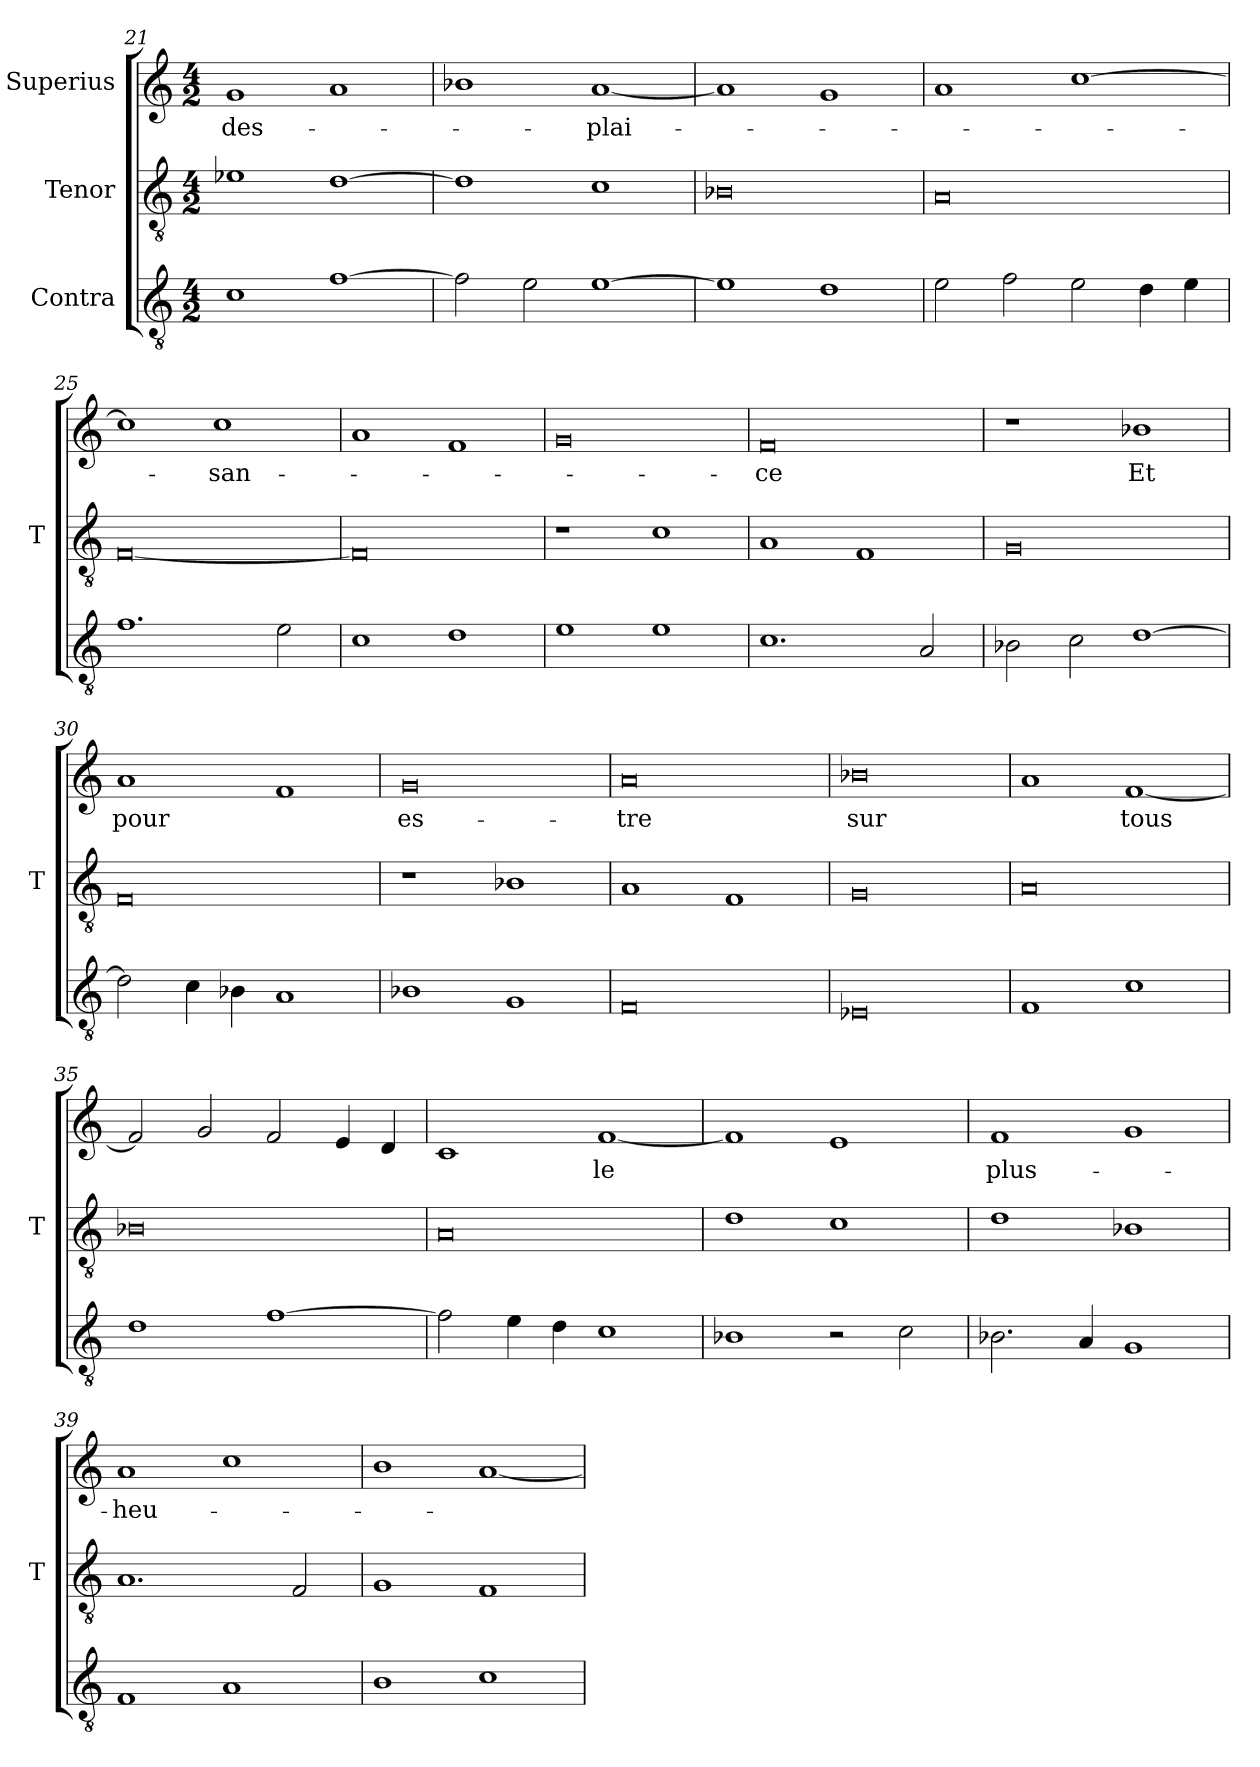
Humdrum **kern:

**kern	**kern	**kern	**text
*part3	*part2	*part1	*part1
*staff3	*staff2	*staff1	*staff1
*I"Contra	*I"Tenor	*I"Superius	*
*	*I'T	*	*
*clefGv2	*clefGv2	*clefG2	*
*M4/2	*M4/2	*M4/2	*
=21	=21	=21	=21
1c	1e-X	1g	des-
[1f	[1d	1a	.
=22	=22	=22	=22
2f]	1d]	1b-X	.
2e	.	.	.
[1e	1c	[1a	-plai-
=23	=23	=23	=23
1e]	0B-X	1a]	.
1d	.	1g	.
=24	=24	=24	=24
2e	0A	1a	.
2f	.	.	.
2e	.	[1cc	.
4d	.	.	.
4e	.	.	.
=25	=25	=25	=25
1.f	[0F	1cc]	.
.	.	1cc	-san-
2e	.	.	.
=26	=26	=26	=26
1c	0F]	1a	.
1d	.	1f	.
=27	=27	=27	=27
1e	1r	0g	.
1e	1c	.	.
=28	=28	=28	=28
1.c	1A	0f	-ce
.	1F	.	.
2A	.	.	.
=29	=29	=29	=29
2B-X	0G	1r	.
2c	.	.	.
[1d	.	1b-X	-Et
=30	=30	=30	=30
2d]	0F	1a	-pour
4c	.	.	.
4B-X	.	.	.
1A	.	1f	.
=31	=31	=31	=31
1B-X	1r	0g	es-
1G	1B-X	.	.
=32	=32	=32	=32
0F	1A	0a	-tre
.	1F	.	.
=33	=33	=33	=33
0E-X	0G	0b-X	-sur
=34	=34	=34	=34
1F	0A	1a	.
1c	.	[1f	-tous
=35	=35	=35	=35
1d	0B-X	2f]	.
.	.	2g	.
[1f	.	2f	.
.	.	4e	.
.	.	4d	.
=36	=36	=36	=36
2f]	0A	1c	.
4e	.	.	.
4d	.	.	.
1c	.	[1f	-le
=37	=37	=37	=37
1B-X	1d	1f]	.
2r	1c	1e	.
2c	.	.	.
=38	=38	=38	=38
2.B-X	1d	1f	plus-
4A	.	.	.
1G	1B-X	1g	.
=39	=39	=39	=39
1F	1.A	1a	-heu-
1A	.	1cc	.
.	2F	.	.
=40	=40	=40	=40
1B	1G	1b	.
1c	1F	[1a	.
=	=	=	=
*-	*-	*-	*-
